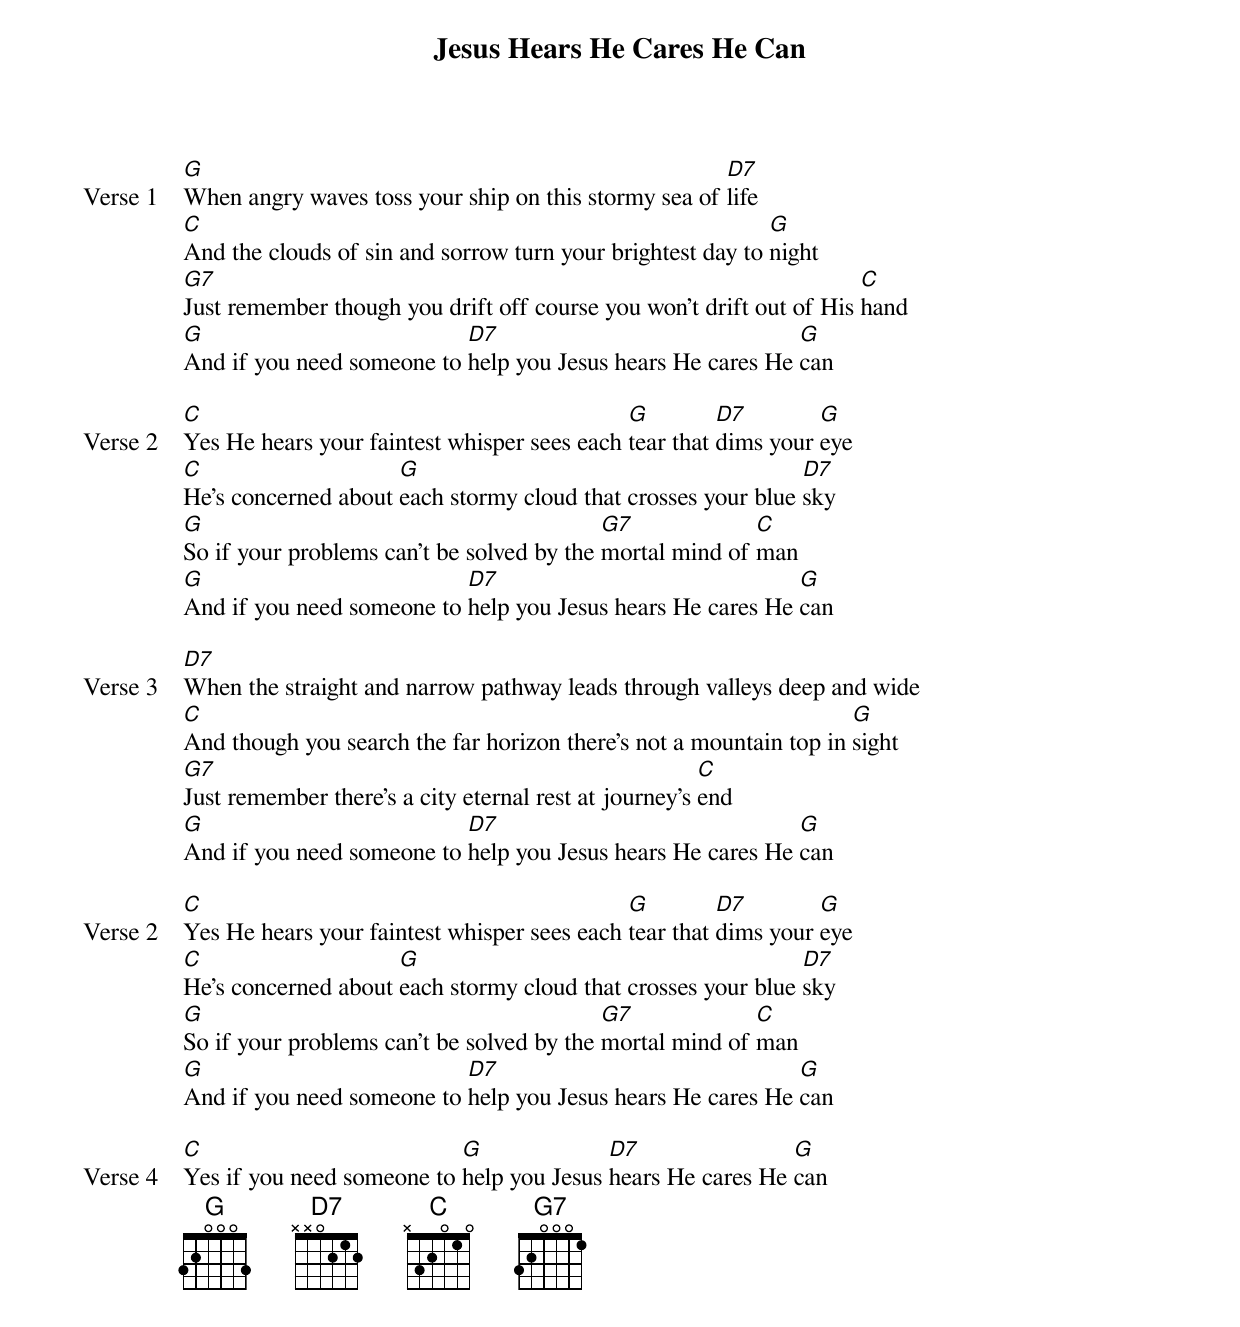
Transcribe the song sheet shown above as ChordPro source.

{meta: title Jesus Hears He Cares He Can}
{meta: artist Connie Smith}
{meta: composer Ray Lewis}

{start_of_verse: Verse 1}
[G]When angry waves toss your ship on this stormy sea of [D7]life
[C]And the clouds of sin and sorrow turn your brightest day to [G]night
[G7]Just remember though you drift off course you won't drift out of His [C]hand
[G]And if you need someone to [D7]help you Jesus hears He cares He [G]can
{end_of_verse}

{start_of_verse: Verse 2}
[C]Yes He hears your faintest whisper sees each [G]tear that [D7]dims your [G]eye
[C]He's concerned about [G]each stormy cloud that crosses your blue [D7]sky
[G]So if your problems can't be solved by the [G7]mortal mind of [C]man
[G]And if you need someone to [D7]help you Jesus hears He cares He [G]can
{end_of_verse}

{start_of_verse: Verse 3}
[D7]When the straight and narrow pathway leads through valleys deep and wide
[C]And though you search the far horizon there's not a mountain top in [G]sight
[G7]Just remember there's a city eternal rest at journey's [C]end
[G]And if you need someone to [D7]help you Jesus hears He cares He [G]can
{end_of_verse}

{start_of_verse: Verse 2}
[C]Yes He hears your faintest whisper sees each [G]tear that [D7]dims your [G]eye
[C]He's concerned about [G]each stormy cloud that crosses your blue [D7]sky
[G]So if your problems can't be solved by the [G7]mortal mind of [C]man
[G]And if you need someone to [D7]help you Jesus hears He cares He [G]can
{end_of_verse}

{start_of_verse: Verse 4}
[C]Yes if you need someone to [G]help you Jesus [D7]hears He cares He [G]can
{end_of_verse}
